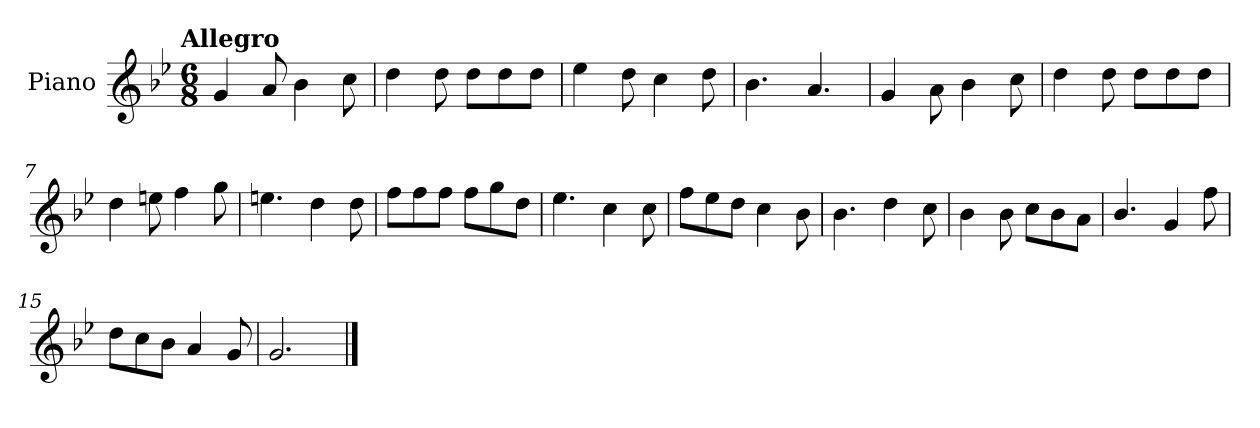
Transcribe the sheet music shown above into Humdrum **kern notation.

**kern
*part1
*staff1
*I"Piano
*I'Pno.
*clefG2
*k[b-e-]
!!LO:TX:omd:t=Allegro
*M6/8
*MM144
=1
4g/
8a/
4b-\
8cc\
=2
4dd\
8dd\
8dd\L
8dd\
8dd\J
=3
4ee-\
8dd\
4cc\
8dd\
=4
4.b-\
4.a/
=5
4g/
8a\
4b-\
8cc\
!!LO:LB:g=z
=6
4dd\
8dd\
8dd\L
8dd\
8dd\J
=7
4dd\
8een\
4ff\
8gg\
=8
4.een\
4dd\
8dd\
=9
8ff\L
8ff\
8ff\J
8ff\L
8gg\
8dd\J
=10
4.ee-\
4cc\
8cc\
=11
8ff\L
8ee-\
8dd\J
4cc\
8b-\
!!LO:LB:g=z
=12
4.b-\
4dd\
8cc\
=13
4b-\
8b-\
8cc\L
8b-\
8a\J
=14
4.b-/
4g/
8ff\
=15
8dd\L
8cc\
8b-\J
4a/
8g/
=16
2.g/
==
*-
